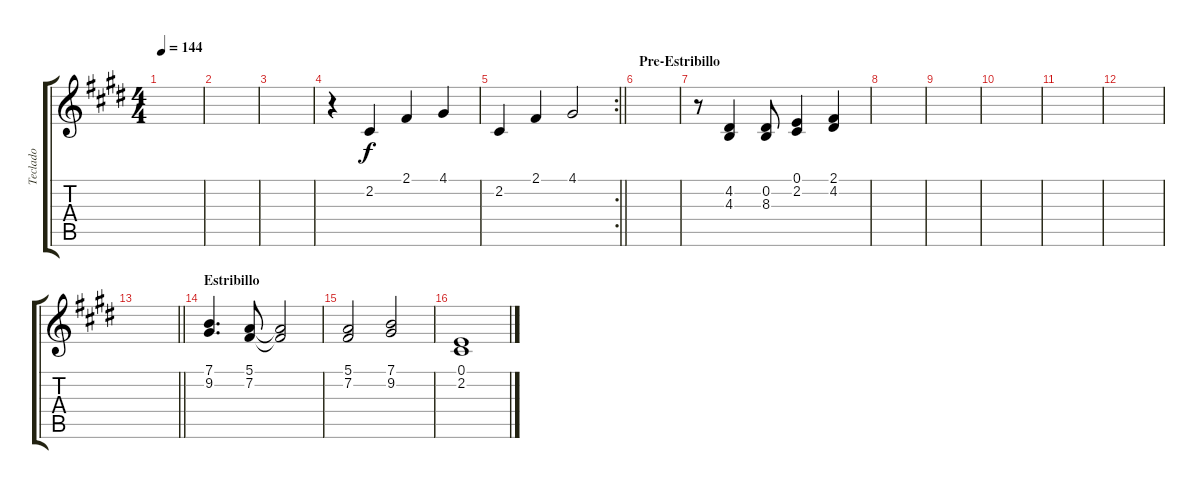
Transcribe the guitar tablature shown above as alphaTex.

\track ("Teclado" "Teclado") {instrument electricpiano2}
\staff {score tabs}
\tuning (E4 B3 G3 D3 A2 E2) {hide}
\ts (4 4)
\tempo 144
\clef g2
\ks e
|
|
|
r.4 2.2.4 2.1.4 4.1.4 |
\rc 2
\barLineRight lightlight
2.2.4 2.1.4 4.1.2 |
\section ("" "Pre-Estribillo")
|
r.8 (4.2 4.3).4 (0.2 8.3).8 (0.1 2.2).4 (2.1 4.2).4 |
|
|
|
|
|
\barLineRight lightlight
|
\section ("" "Estribillo")
(7.1 9.2).4{d} (5.1 7.2).8 (5.1{t} 7.2{t}).2 |
(5.1 7.2).2 (7.1 9.2).2 |
(0.1 2.2).1
